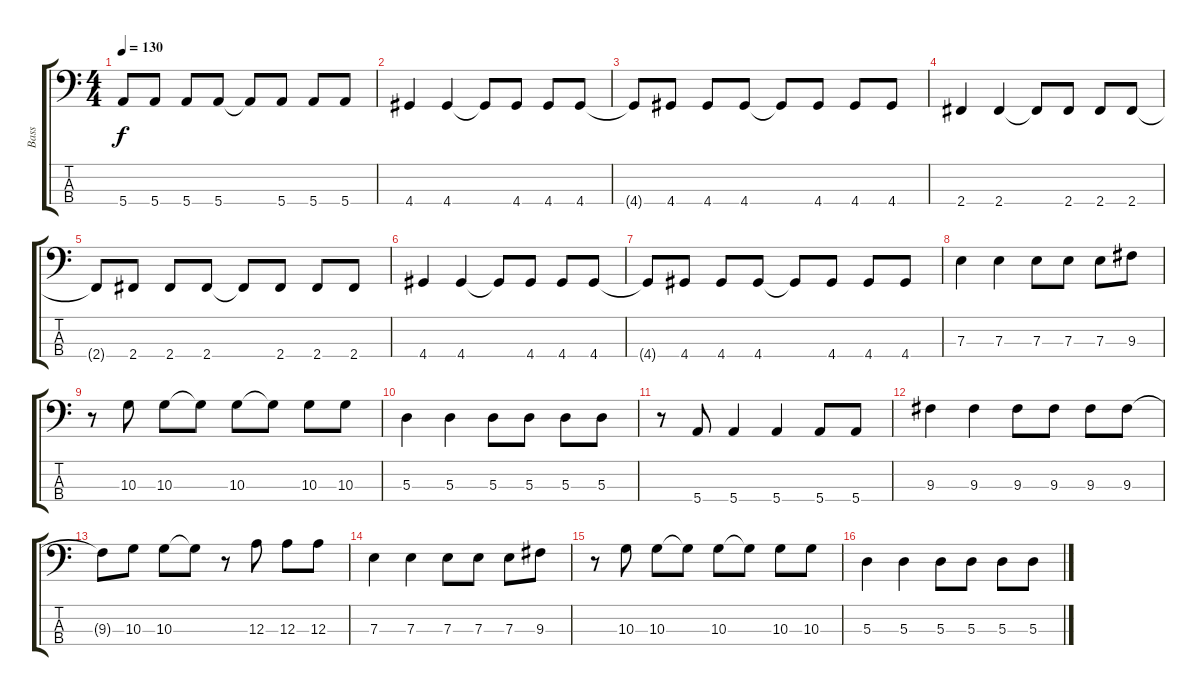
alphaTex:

\track ("Bass" "Bass") {instrument electricbassfinger}
\staff {score tabs}
\tuning (G2 D2 A1 E1) {hide}
\ts (4 4)
\tempo 130
\clef f4
\ks c
5.4{t}.8{dy f} 5.4.8 5.4.8 5.4.8 5.4{t}.8 5.4.8 5.4.8 5.4.8 |
4.4.4 4.4.4 4.4{t}.8 4.4.8 4.4.8 4.4.8 |
4.4{t}.8 4.4.8 4.4.8 4.4.8 4.4{t}.8 4.4.8 4.4.8 4.4.8 |
2.4.4 2.4.4 2.4{t}.8 2.4.8 2.4.8 2.4.8 |
2.4{t}.8 2.4.8 2.4.8 2.4.8 2.4{t}.8 2.4.8 2.4.8 2.4.8 |
4.4.4 4.4.4 4.4{t}.8 4.4.8 4.4.8 4.4.8 |
4.4{t}.8 4.4.8 4.4.8 4.4.8 4.4{t}.8 4.4.8 4.4.8 4.4.8 |
7.3.4 7.3.4 7.3.8 7.3.8 7.3.8 9.3.8 |
r.8 10.3.8 10.3.8 10.3{t}.8 10.3.8 10.3{t}.8 10.3.8 10.3.8 |
5.3.4 5.3.4 5.3.8 5.3.8 5.3.8 5.3.8 |
r.8 5.4.8 5.4.4 5.4.4 5.4.8 5.4.8 |
9.3.4 9.3.4 9.3.8 9.3.8 9.3.8 9.3.8 |
9.3{t}.8 10.3.8 10.3.8 10.3{t}.8 r.8 12.3.8 12.3.8 12.3.8 |
7.3.4 7.3.4 7.3.8 7.3.8 7.3.8 9.3.8 |
r.8 10.3.8 10.3.8 10.3{t}.8 10.3.8 10.3{t}.8 10.3.8 10.3.8 |
5.3.4 5.3.4 5.3.8 5.3.8 5.3.8 5.3.8
